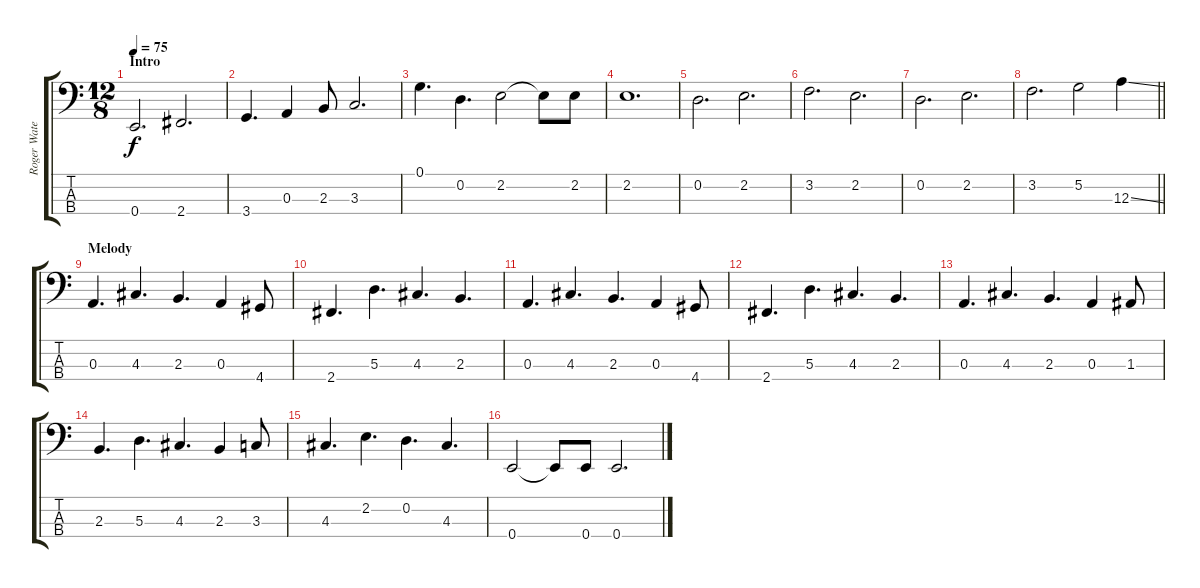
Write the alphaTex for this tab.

\track ("Roger Waters (Bass)" "Roger Wate") {instrument electricbasspick}
\staff {score tabs}
\tuning (G2 D2 A1 E1) {hide}
\ts (12 8)
\section ("" "Intro")
\tempo 75
\clef f4
\ks c
0.4.2{d dy f instrument electricbasspick} 2.4.2{d} |
3.4.4{d} 0.3.4 2.3.8 3.3.2{d} |
0.1.4{d} 0.2.4{d} 2.2.2 2.2{t}.8 2.2.8 |
2.2.1{d} |
0.2.2{d} 2.2.2{d} |
3.2.2{d} 2.2.2{d} |
0.2.2{d} 2.2.2{d} |
\barLineRight lightlight
3.2.2{d} 5.2.2 12.3{ss}.4 |
\section ("" "Melody")
0.3.4{d} 4.3.4{d} 2.3.4{d} 0.3.4 4.4.8 |
2.4.4{d} 5.3.4{d} 4.3.4{d} 2.3.4{d} |
0.3.4{d} 4.3.4{d} 2.3.4{d} 0.3.4 4.4.8 |
2.4.4{d} 5.3.4{d} 4.3.4{d} 2.3.4{d} |
0.3.4{d} 4.3.4{d} 2.3.4{d} 0.3.4 1.3.8 |
2.3.4{d} 5.3.4{d} 4.3.4{d} 2.3.4 3.3.8 |
4.3.4{d} 2.2.4{d} 0.2.4{d} 4.3.4{d} |
0.4.2 0.4{t}.8 0.4.8 0.4.2{d}
